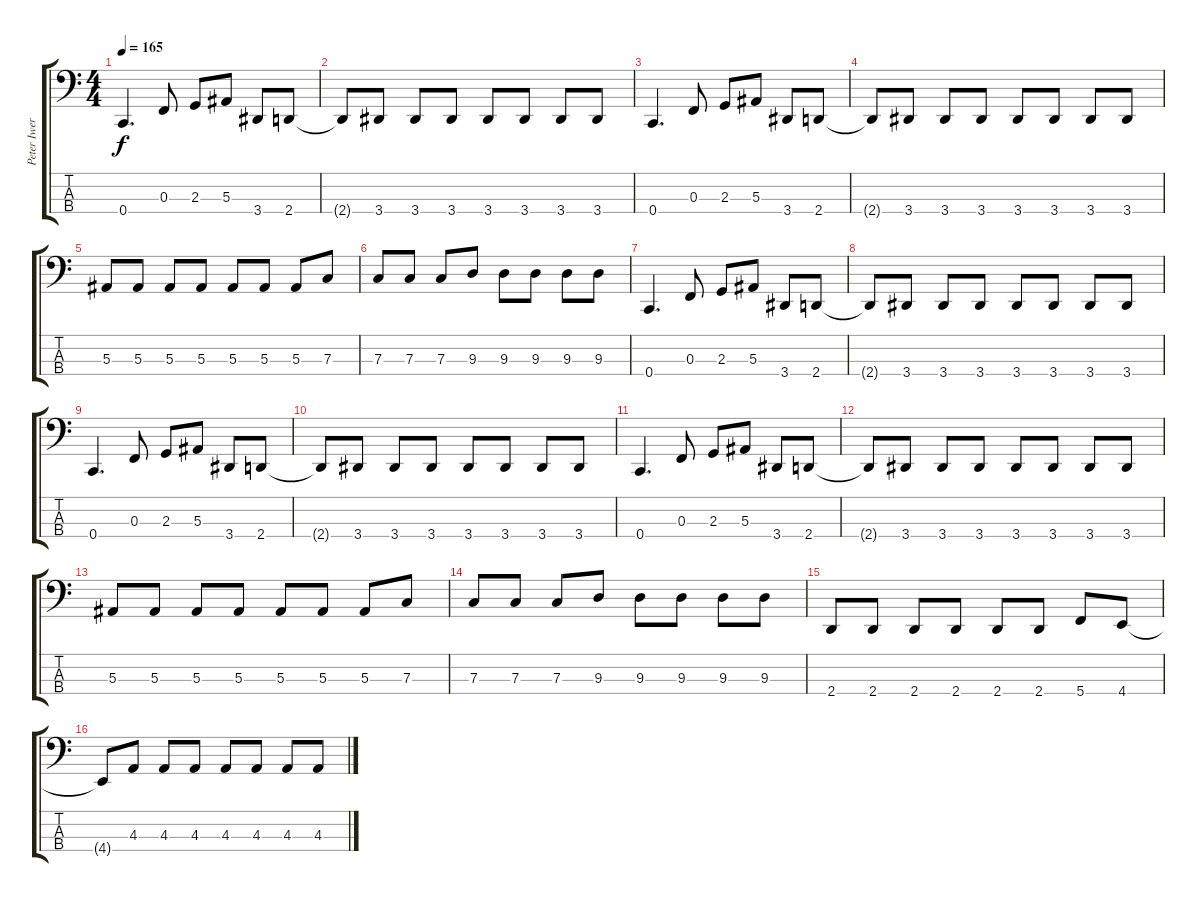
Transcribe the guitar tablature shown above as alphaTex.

\track ("Peter Iwers" "Peter Iwer") {instrument electricbassfinger}
\staff {score tabs}
\tuning (Eb2 Bb1 F1 C1) {hide}
\ts (4 4)
\tempo 165
\clef f4
\ks c
0.4.4{d dy f} 0.3.8 2.3.8 5.3.8 3.4.8 2.4.8 |
2.4{t}.8 3.4.8 3.4.8 3.4.8 3.4.8 3.4.8 3.4.8 3.4.8 |
0.4.4{d} 0.3.8 2.3.8 5.3.8 3.4.8 2.4.8 |
2.4{t}.8 3.4.8 3.4.8 3.4.8 3.4.8 3.4.8 3.4.8 3.4.8 |
5.3.8 5.3.8 5.3.8 5.3.8 5.3.8 5.3.8 5.3.8 7.3.8 |
7.3.8 7.3.8 7.3.8 9.3.8 9.3.8 9.3.8 9.3.8 9.3.8 |
0.4.4{d} 0.3.8 2.3.8 5.3.8 3.4.8 2.4.8 |
2.4{t}.8 3.4.8 3.4.8 3.4.8 3.4.8 3.4.8 3.4.8 3.4.8 |
0.4.4{d} 0.3.8 2.3.8 5.3.8 3.4.8 2.4.8 |
2.4{t}.8 3.4.8 3.4.8 3.4.8 3.4.8 3.4.8 3.4.8 3.4.8 |
0.4.4{d} 0.3.8 2.3.8 5.3.8 3.4.8 2.4.8 |
2.4{t}.8 3.4.8 3.4.8 3.4.8 3.4.8 3.4.8 3.4.8 3.4.8 |
5.3.8 5.3.8 5.3.8 5.3.8 5.3.8 5.3.8 5.3.8 7.3.8 |
7.3.8 7.3.8 7.3.8 9.3.8 9.3.8 9.3.8 9.3.8 9.3.8 |
2.4.8 2.4.8 2.4.8 2.4.8 2.4.8 2.4.8 5.4.8 4.4.8 |
4.4{t}.8 4.3.8 4.3.8 4.3.8 4.3.8 4.3.8 4.3.8 4.3.8
